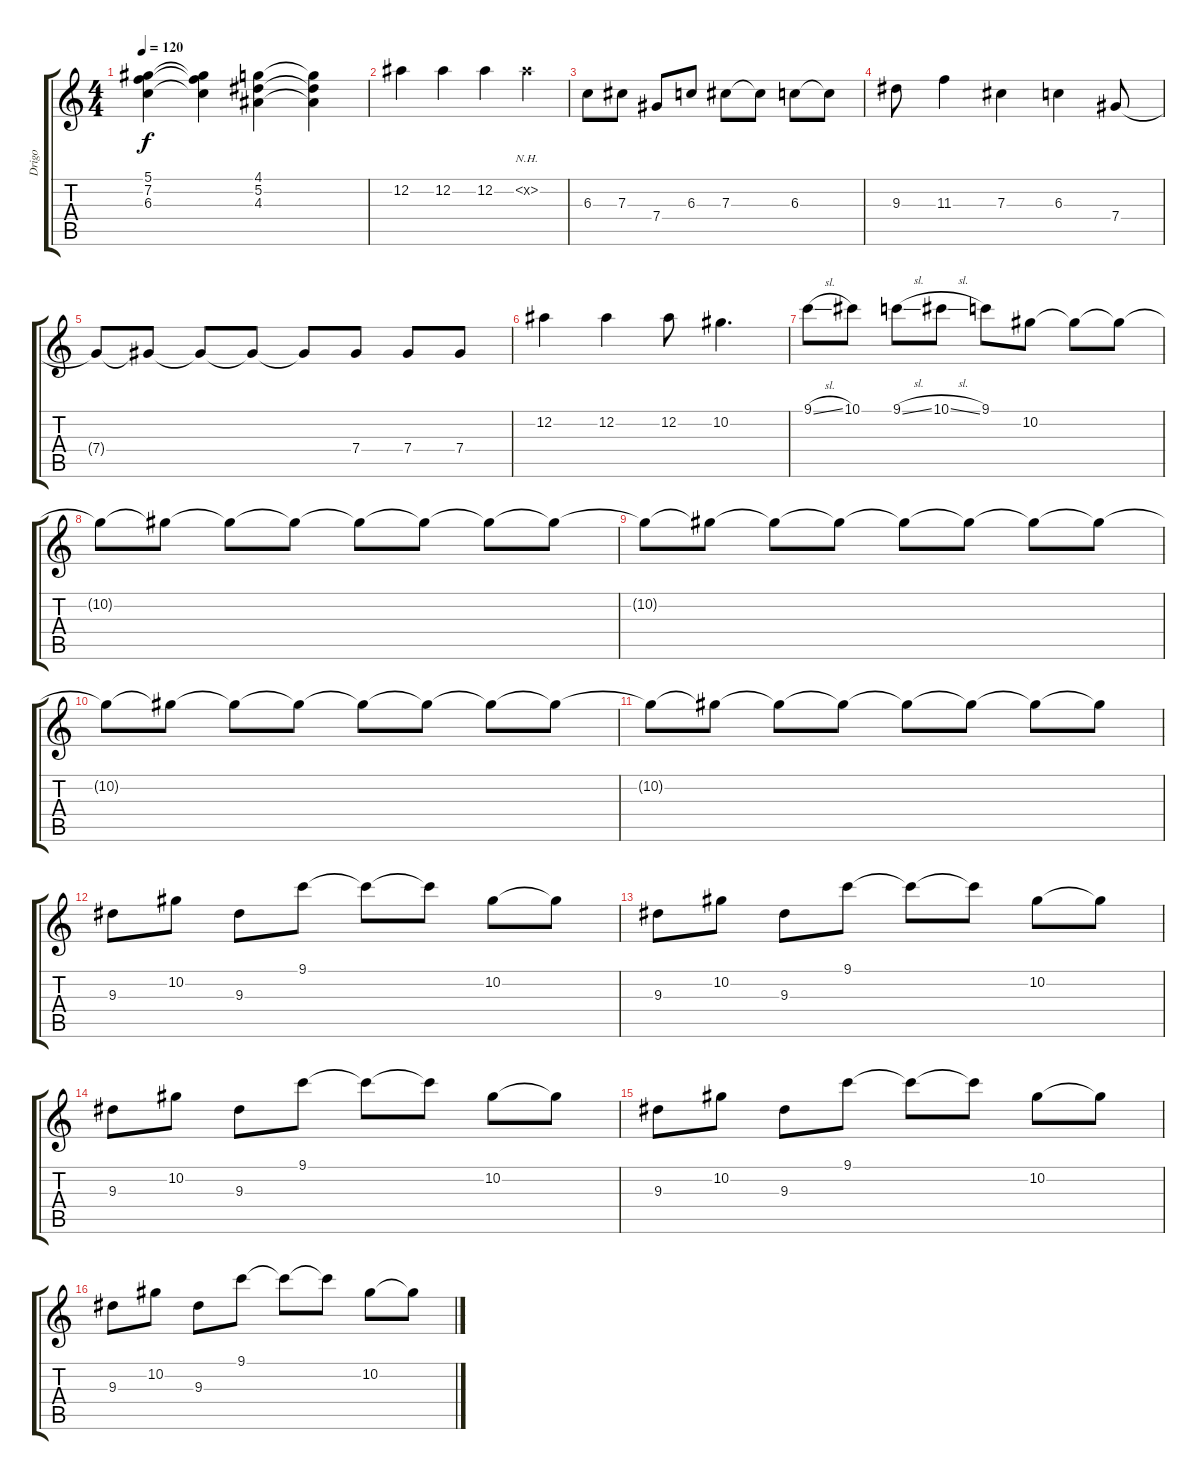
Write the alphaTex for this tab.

\track ("Drigo" "Drigo") {instrument overdrivenguitar}
\staff {score tabs}
\tuning (Eb4 Bb3 Gb3 Db3 Ab2 Eb2) {hide}
\ts (4 4)
\tempo 120
\clef g2
\ks c
(5.1 7.2 6.3).4{dy f} (5.1{t} 7.2{t} 6.3{t}).4 (4.1 5.2 4.3).4 (4.1{t} 5.2{t} 4.3{t}).4 |
12.2.4 12.2.4 12.2.4 12.2{nh x}.4 |
6.3.8 7.3.8 7.4.8 6.3.8 7.3.8 7.3{t}.8 6.3.8 6.3{t}.8 |
9.3.8 11.3.4 7.3.4 6.3.4 7.4.8 |
7.4{t}.8 7.4{t}.8 7.4{t}.8 7.4{t}.8 7.4{t}.8 7.4.8 7.4.8 7.4.8 |
12.2.4 12.2.4 12.2.8 10.2.4{d} |
9.1{sl}.8 10.1.8 9.1{sl}.8 10.1{sl}.8 9.1.8 10.2.8 10.2{t}.8 10.2{t}.8 |
10.2{t}.8 10.2{t}.8 10.2{t}.8 10.2{t}.8 10.2{t}.8 10.2{t}.8 10.2{t}.8 10.2{t}.8 |
10.2{t}.8 10.2{t}.8 10.2{t}.8 10.2{t}.8 10.2{t}.8 10.2{t}.8 10.2{t}.8 10.2{t}.8 |
10.2{t}.8 10.2{t}.8 10.2{t}.8 10.2{t}.8 10.2{t}.8 10.2{t}.8 10.2{t}.8 10.2{t}.8 |
10.2{t}.8 10.2{t}.8 10.2{t}.8 10.2{t}.8 10.2{t}.8 10.2{t}.8 10.2{t}.8 10.2{t}.8 |
9.3.8 10.2.8 9.3.8 9.1.8 9.1{t}.8 9.1{t}.8 10.2.8 10.2{t}.8 |
9.3.8 10.2.8 9.3.8 9.1.8 9.1{t}.8 9.1{t}.8 10.2.8 10.2{t}.8 |
9.3.8 10.2.8 9.3.8 9.1.8 9.1{t}.8 9.1{t}.8 10.2.8 10.2{t}.8 |
9.3.8 10.2.8 9.3.8 9.1.8 9.1{t}.8 9.1{t}.8 10.2.8 10.2{t}.8 |
9.3.8 10.2.8 9.3.8 9.1.8 9.1{t}.8 9.1{t}.8 10.2.8 10.2{t}.8
